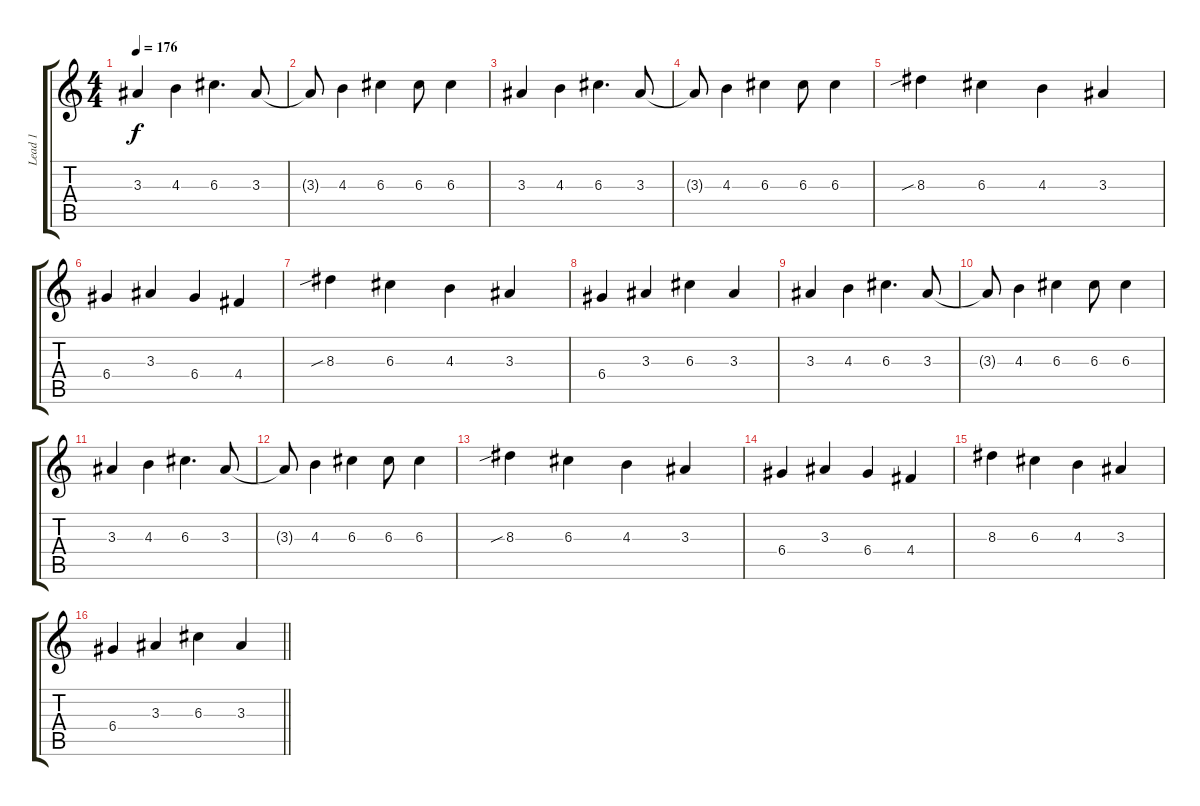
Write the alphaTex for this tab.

\track ("Lead 1" "Lead 1") {instrument distortionguitar}
\staff {score tabs}
\tuning (E4 B3 G3 D3 A2 E2) {hide}
\ts (4 4)
\tempo 176
\clef g2
\ks c
3.3.4{dy f} 4.3.4 6.3.4{d} 3.3.8 |
3.3{t}.8 4.3.4 6.3.4 6.3.8 6.3.4 |
3.3.4 4.3.4 6.3.4{d} 3.3.8 |
3.3{t}.8 4.3.4 6.3.4 6.3.8 6.3.4 |
8.3{sib}.4 6.3.4 4.3.4 3.3.4 |
6.4.4 3.3.4 6.4.4 4.4.4 |
8.3{sib}.4 6.3.4 4.3.4 3.3.4 |
6.4.4 3.3.4 6.3.4 3.3.4 |
3.3.4 4.3.4 6.3.4{d} 3.3.8 |
3.3{t}.8 4.3.4 6.3.4 6.3.8 6.3.4 |
3.3.4 4.3.4 6.3.4{d} 3.3.8 |
3.3{t}.8 4.3.4 6.3.4 6.3.8 6.3.4 |
8.3{sib}.4 6.3.4 4.3.4 3.3.4 |
6.4.4 3.3.4 6.4.4 4.4.4 |
8.3.4 6.3.4 4.3.4 3.3.4 |
\barLineRight lightlight
6.4.4 3.3.4 6.3.4 3.3.4
